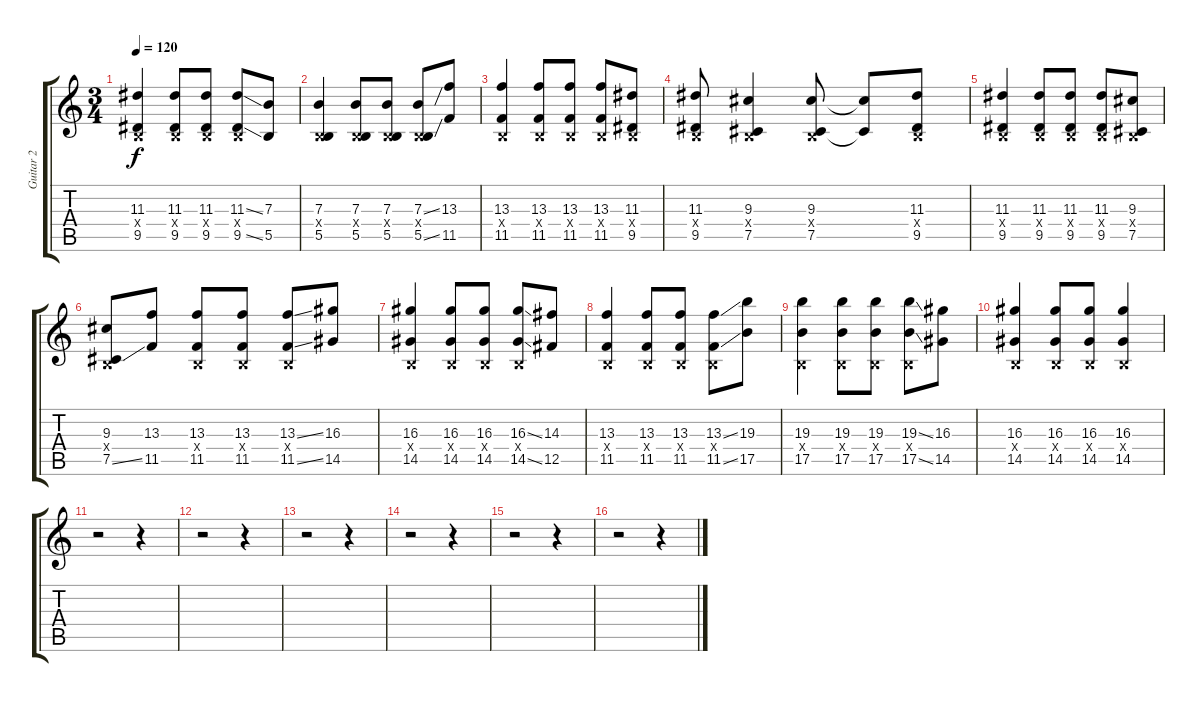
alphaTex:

\track ("Guitar 2" "Guitar 2") {instrument overdrivenguitar}
\staff {score tabs}
\tuning (Db4 Ab3 E3 B2 Gb2 Db2) {hide}
\ts (3 4)
\tempo 120
\clef g2
\ks c
(11.3 0.4{x} 9.5).4{dy f} (11.3 0.4{x} 9.5).8 (11.3 0.4{x} 9.5).8 (11.3{ss} 0.4{x} 9.5{ss}).8 (7.3 5.5).8 |
(7.3 0.4{x} 5.5).4 (7.3 0.4{x} 5.5).8 (7.3 0.4{x} 5.5).8 (7.3{ss} 0.4{x} 5.5{ss}).8 (13.3 11.5).8 |
(13.3 0.4{x} 11.5).4 (13.3 0.4{x} 11.5).8 (13.3 0.4{x} 11.5).8 (13.3 0.4{x} 11.5).8 (11.3 0.4{x} 9.5).8 |
(11.3 0.4{x} 9.5).8 (9.3 0.4{x} 7.5).4 (9.3 0.4{x} 7.5).8 (9.3{t} 7.5{t}).8 (11.3 0.4{x} 9.5).8 |
(11.3 0.4{x} 9.5).4 (11.3 0.4{x} 9.5).8 (11.3 0.4{x} 9.5).8 (11.3 0.4{x} 9.5).8 (9.3 0.4{x} 7.5).8 |
(9.3 0.4{x} 7.5{ss}).8 (13.3 11.5).8 (13.3 0.4{x} 11.5).8 (13.3 0.4{x} 11.5).8 (13.3{ss} 0.4{x} 11.5{ss}).8 (16.3 14.5).8 |
(16.3 0.4{x} 14.5).4 (16.3 0.4{x} 14.5).8 (16.3 0.4{x} 14.5).8 (16.3{ss} 0.4{x} 14.5{ss}).8 (14.3 12.5).8 |
(13.3 0.4{x} 11.5).4 (13.3 0.4{x} 11.5).8 (13.3 0.4{x} 11.5).8 (13.3{ss} 0.4{x} 11.5{ss}).8 (19.3 17.5).8 |
(19.3 0.4{x} 17.5).4 (19.3 0.4{x} 17.5).8 (19.3 0.4{x} 17.5).8 (19.3{ss} 0.4{x} 17.5{ss}).8 (16.3 14.5).8 |
(16.3 0.4{x} 14.5).4 (16.3 0.4{x} 14.5).8 (16.3 0.4{x} 14.5).8 (16.3 0.4{x} 14.5).4 |
r.2 r.4 |
r.2 r.4 |
r.2 r.4 |
r.2 r.4 |
r.2 r.4 |
r.2 r.4
